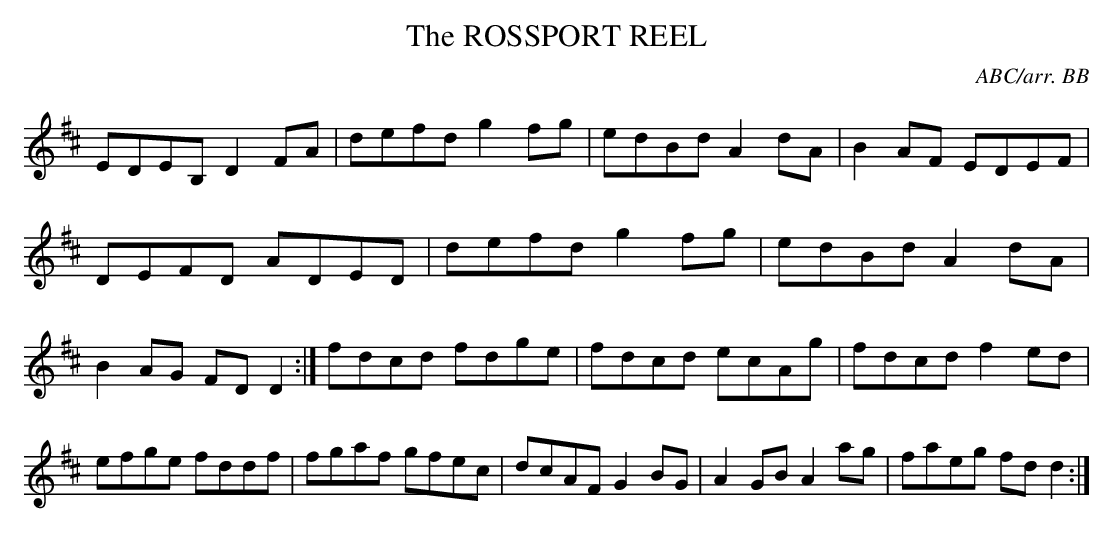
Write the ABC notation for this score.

X:1
T:ROSSPORT REEL, The\
C:ABC/arr. BB\
M:C\
K:D\
EDEB, D2FA|defd g2fg|edBd A2dA|B2AF EDEF|\
DEFD ADED|defd g2fg|edBd A2dA|B2AG FDD2 :|\
fdcd fdge|fdcd ecAg|fdcd f2ed|efge fddf|\
fgaf gfec|dcAF G2BG|A2GB A2ag|faeg fdd2 :|\
\
\
